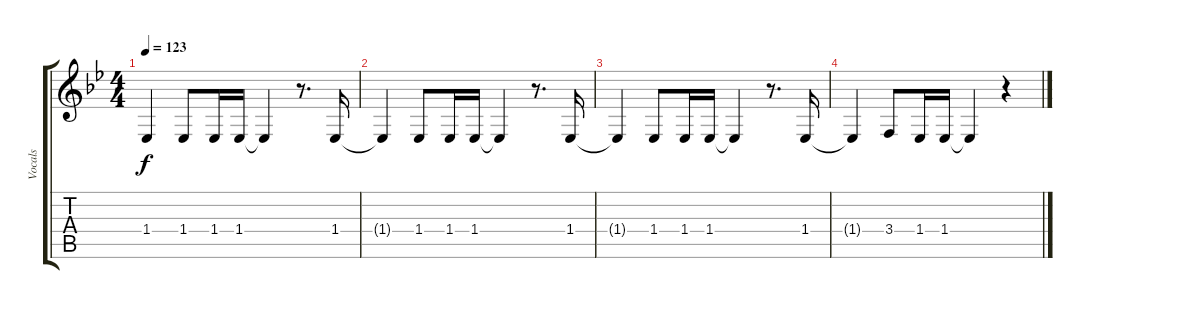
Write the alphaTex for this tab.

\track ("Vocals" "Vocals") {instrument sopranosax}
\staff {score tabs}
\tuning (E4 B3 G3 D3 A2 E2) {hide}
\ts (4 4)
\tempo 123
\clef g2
\ks gminor
1.4{t}.4{dy f} 1.4.8 1.4.16 1.4.16 1.4{t}.4 r.8{d} 1.4.16 |
1.4{t}.4 1.4.8 1.4.16 1.4.16 1.4{t}.4 r.8{d} 1.4.16 |
1.4{t}.4 1.4.8 1.4.16 1.4.16 1.4{t}.4 r.8{d} 1.4.16 |
1.4{t}.4 3.4.8 1.4.16 1.4.16 1.4{t}.4 r.4
